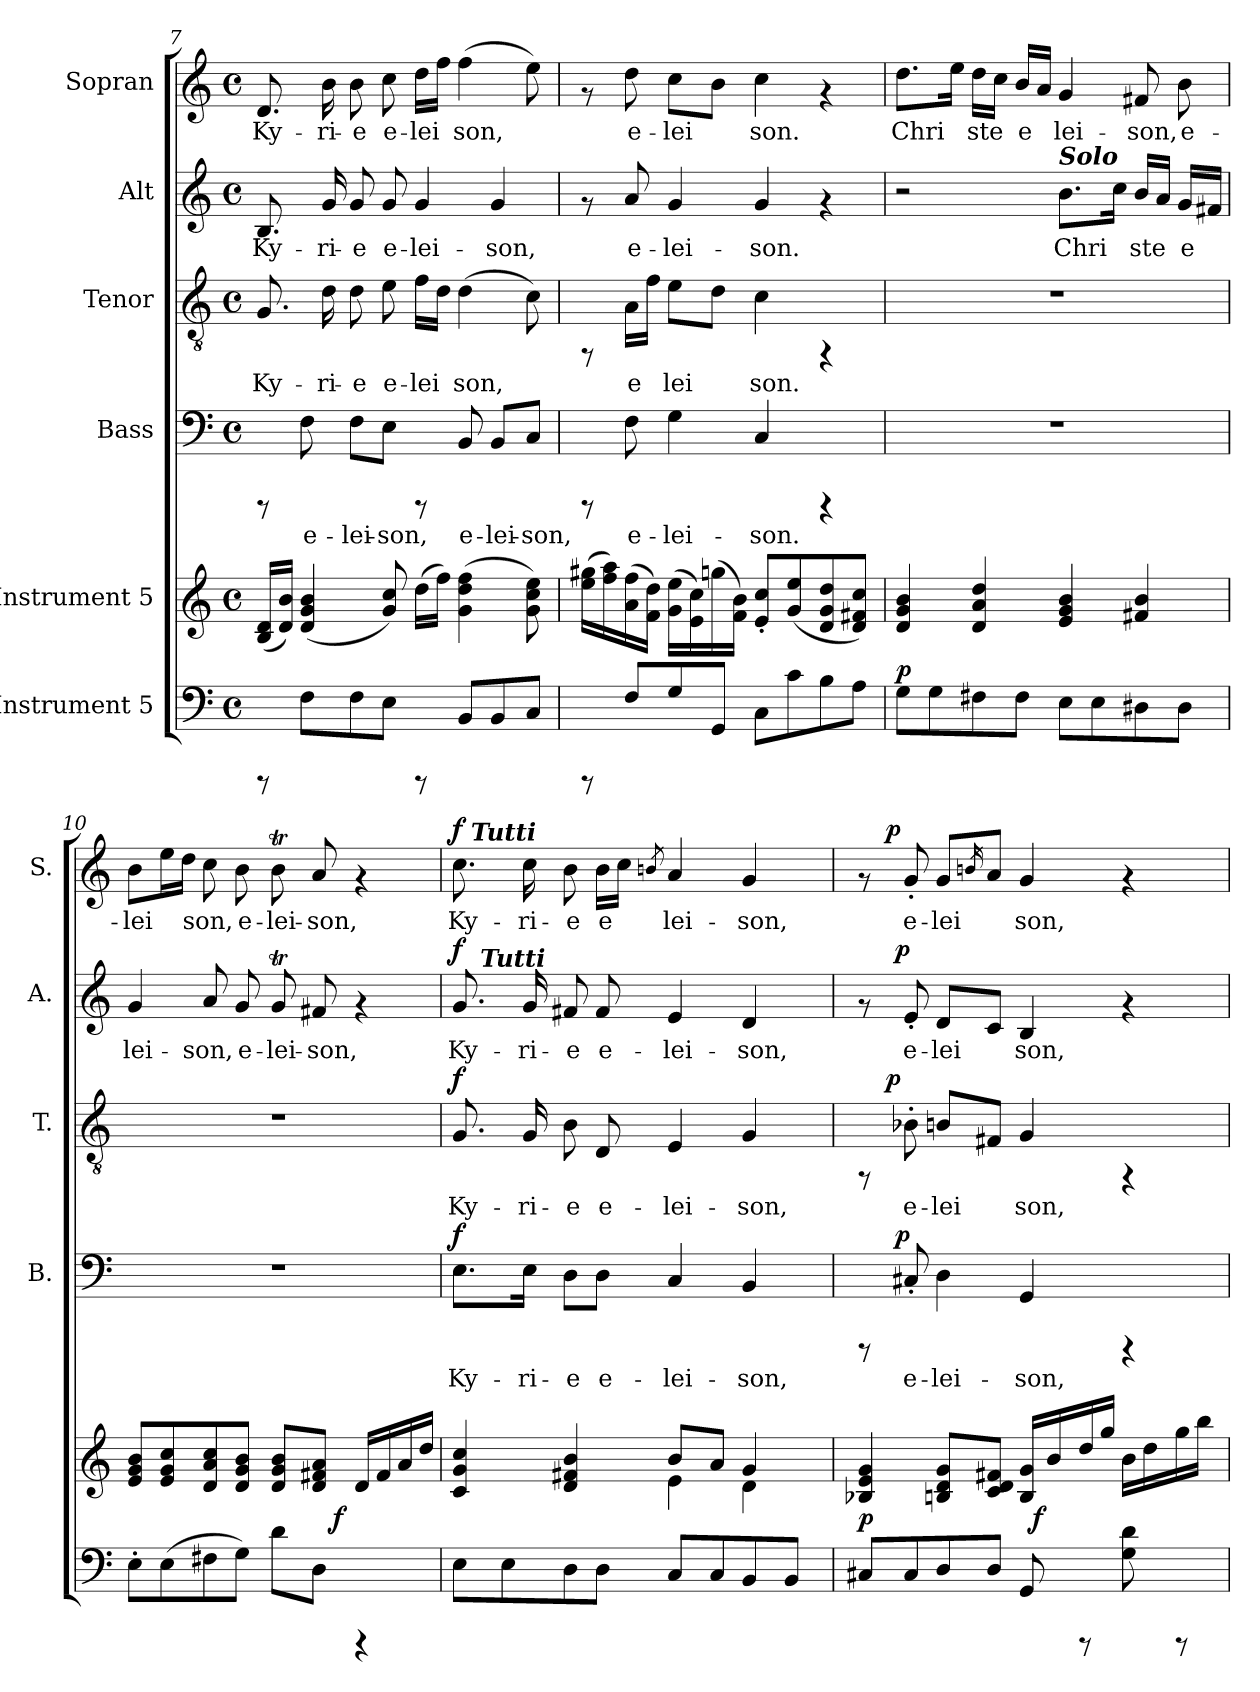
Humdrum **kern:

**kern	**dynam	**kern	**dynam	**kern	**text	**dynam	**kern	**text	**dynam	**kern	**text	**dynam	**kern	**text	**dynam
*part6	*part6	*part5	*part5	*part4	*part4	*part4	*part3	*part3	*part3	*part2	*part2	*part2	*part1	*part1	*part1
*staff6	*staff6	*staff5	*staff5	*staff4	*staff4	*staff4	*staff3	*staff3	*staff3	*staff2	*staff2	*staff2	*staff1	*staff1	*staff1
*I"Instrument 5	*	*I"Instrument 5	*	*I"Bass	*	*	*I"Tenor	*	*	*I"Alt	*	*	*I"Sopran	*	*
*	*	*	*	*I'B.	*	*	*I'T.	*	*	*I'A.	*	*	*I'S.	*	*
!!LO:PB:g=z
*clefF4	*	*clefG2	*	*clefF4	*	*	*clefGv2	*	*	*clefG2	*	*	*clefG2	*	*
*k[]	*	*k[]	*	*k[]	*	*	*k[]	*	*	*k[]	*	*	*k[]	*	*
*C:	*	*C:	*	*C:	*	*	*C:	*	*	*C:	*	*	*C:	*	*
*M4/4	*	*M4/4	*	*M4/4	*	*	*M4/4	*	*	*M4/4	*	*	*M4/4	*	*
*met(c)	*	*met(c)	*	*met(c)	*	*	*met(c)	*	*	*met(c)	*	*	*met(c)	*	*
=7	=7	=7	=7	=7	=7	=7	=7	=7	=7	=7	=7	=7	=7	=7	=7
!	!	!	!	!	!	!	!	!LO:LY:b:cj	!	!	!LO:LY:b:cj	!	!	!LO:LY:b:cj	!
8rCCC	.	(<16d/ 16B/L	.	8rCCC	.	.	8.G/	Ky-	.	8.B/	Ky-	.	8.d/	Ky-	.
.	.	16d/ 16b/J)	.	.	.	.	.	.	.	.	.	.	.	.	.
!	!	!	!	!	!LO:LY:b:cj	!	!	!	!	!	!	!	!	!	!
8F\L	.	(<4g/ 4d/ 4b/	.	8F\	e-	.	.	.	.	.	.	.	.	.	.
!	!	!	!	!	!	!	!	!LO:LY:b:cj	!	!	!LO:LY:b:cj	!	!	!LO:LY:b:cj	!
.	.	.	.	.	.	.	16d\	-ri-	.	16g/	-ri-	.	16b\	-ri-	.
!	!	!	!	!	!LO:LY:b:cj	!	!	!LO:LY:b:cj	!	!	!LO:LY:b:cj	!	!	!LO:LY:b:cj	!
8F\	.	.	.	8F\L	-lei-	.	8d\	-e	.	8g/	-e	.	8b\	-e	.
!	!	!	!	!	!LO:LY:b:cj	!	!	!LO:LY:b:cj	!	!	!LO:LY:b:cj	!	!	!LO:LY:b:cj	!
8E\J	.	8cc/ 8g/)	.	8E\J	-son,	.	8e\	e-	.	8g/	e-	.	8cc\	e-	.
!	!	!	!	!	!	!	!	!LO:LY:b:cj	!	!	!LO:LY:b:cj	!	!	!LO:LY:b:cj	!
8rCCC	.	(>16dd\L	.	8rCCC	.	.	16f\L	-lei-	.	4g/	-lei-	.	16dd\L	-lei-	.
!	!	!	!	!	!	!	!	!LO:LY:b:cj	!	!	!	!	!	!LO:LY:b:cj	!
.	.	16ff\J)	.	.	.	.	16d\J	--	.	.	.	.	16ff\J	--	.
!	!	!	!	!	!LO:LY:b:cj	!	!	!LO:LY:b:cj	!	!	!	!	!	!LO:LY:b:cj	!
8BB/L	.	(>4ff\ 4dd\ 4g\	.	8BB/	e-	.	(>4d\	-son,	.	.	.	.	(>4ff\	-son,	.
!	!	!	!	!	!LO:LY:b:cj	!	!	!	!	!	!LO:LY:b:cj	!	!	!	!
8BB/	.	.	.	8BB/L	-lei-	.	.	.	.	4g/	-son,	.	.	.	.
!	!	!	!	!	!LO:LY:b:cj	!	!	!LO:LY:b:cj	!	!	!	!	!	!LO:LY:b:cj	!
8C/J	.	8ee\ 8cc\ 8g\)	.	8C/J	-son,	.	8c\)	.	.	.	.	.	8ee\)	.	.
=8	=8	=8	=8	=8	=8	=8	=8	=8	=8	=8	=8	=8	=8	=8	=8
8rCCC	.	(>16ee\ 16gg#X\L	.	8rCCC	.	.	8rFF	.	.	8rf	.	.	8rf	.	.
.	.	16ff\ 16aa\)	.	.	.	.	.	.	.	.	.	.	.	.	.
!	!	!	!	!	!LO:LY:b:cj	!	!	!LO:LY:b:cj	!	!	!LO:LY:b:cj	!	!	!LO:LY:b:cj	!
8F/L	.	(>16ff\ 16a\	.	8F\	e-	.	16A\L	e-	.	8a/	e-	.	8dd\	e-	.
!	!	!	!	!	!	!	!	!LO:LY:b:cj	!	!	!	!	!	!	!
.	.	16f\ 16dd\J)	.	.	.	.	16f\J	--	.	.	.	.	.	.	.
!	!	!	!	!	!LO:LY:b:cj	!	!	!LO:LY:b:cj	!	!	!LO:LY:b:cj	!	!	!LO:LY:b:cj	!
8G/	.	(>16g\ 16ee\L	.	4G\	-lei-	.	8e\L	-lei-	.	4g/	-lei-	.	8cc\L	-lei-	.
.	.	16cc\ 16e\)	.	.	.	.	.	.	.	.	.	.	.	.	.
!	!	!	!	!	!	!	!	!LO:LY:b:cj	!	!	!	!	!	!LO:LY:b:cj	!
8GG/J	.	(>16ggn\	.	.	.	.	8d\J	--	.	.	.	.	8b\J	--	.
.	.	16f\ 16b\J)	.	.	.	.	.	.	.	.	.	.	.	.	.
!	!	!	!	!	!LO:LY:b:cj	!	!	!LO:LY:b:cj	!	!	!LO:LY:b:cj	!	!	!LO:LY:b:cj	!
8C\L	.	8e/'< 8cc/'<L	.	4C/	-son.	.	4c\	-son.	.	4g/	-son.	.	4cc\	-son.	.
8c\	.	(<8ee/ 8g/	.	.	.	.	.	.	.	.	.	.	.	.	.
8B\	.	8g/ 8d/ 8dd/	.	4rCCC	.	.	4rFF	.	.	4rf	.	.	4rf	.	.
8A\J	.	8cc/ 8f#X/ 8d/J)	.	.	.	.	.	.	.	.	.	.	.	.	.
=9	=9	=9	=9	=9	=9	=9	=9	=9	=9	=9	=9	=9	=9	=9	=9
!	!LO:DY:a	!	!	!	!	!	!	!	!	!	!	!	!	!LO:LY:b:cj	!
8G\L	p	4g/ 4d/ 4b/	.	1r	.	.	1r	.	.	2r	.	.	8.dd\L	Chri-	.
8G\	.	.	.	.	.	.	.	.	.	.	.	.	.	.	.
!	!	!	!	!	!	!	!	!	!	!	!	!	!	!LO:LY:b:cj	!
.	.	.	.	.	.	.	.	.	.	.	.	.	16ee\J	--	.
!	!	!	!	!	!	!	!	!	!	!	!	!	!	!LO:LY:b:cj	!
8F#X\	.	4dd/ 4d/ 4a/	.	.	.	.	.	.	.	.	.	.	16dd\L	-ste	.
!	!	!	!	!	!	!	!	!	!	!	!	!	!	!LO:LY:b:cj	!
.	.	.	.	.	.	.	.	.	.	.	.	.	16cc\J	.	.
!	!	!	!	!	!	!	!	!	!	!	!	!	!	!LO:LY:b:cj	!
8F#\J	.	.	.	.	.	.	.	.	.	.	.	.	16b/L	e-	.
!	!	!	!	!	!	!	!	!	!	!	!	!	!	!LO:LY:b:cj	!
.	.	.	.	.	.	.	.	.	.	.	.	.	16a/J	--	.
!	!	!	!	!	!	!	!	!	!	!LO:TX:a:Bi:t=Solo	!	!	!	!	!
!	!	!	!	!	!	!	!	!	!	!	!LO:LY:b:cj	!	!	!LO:LY:b:cj	!
8E\L	.	4g/ 4e/ 4b/	.	.	.	.	.	.	.	8.b\L	Chri-	.	4g/	-lei-	.
8E\	.	.	.	.	.	.	.	.	.	.	.	.	.	.	.
!	!	!	!	!	!	!	!	!	!	!	!LO:LY:b:cj	!	!	!	!
.	.	.	.	.	.	.	.	.	.	16cc\J	--	.	.	.	.
!	!	!	!	!	!	!	!	!	!	!	!LO:LY:b:cj	!	!	!LO:LY:b:cj	!
8D#X\	.	4b/ 4f#X/	.	.	.	.	.	.	.	16b/L	-ste	.	8f#X/	-son,	.
!	!	!	!	!	!	!	!	!	!	!	!LO:LY:b:cj	!	!	!	!
.	.	.	.	.	.	.	.	.	.	16a/J	.	.	.	.	.
!	!	!	!	!	!	!	!	!	!	!	!LO:LY:b:cj	!	!	!LO:LY:b:cj	!
8D#\J	.	.	.	.	.	.	.	.	.	16g/L	e-	.	8b\	e-	.
!	!	!	!	!	!	!	!	!	!	!	!LO:LY:b:cj	!	!	!	!
.	.	.	.	.	.	.	.	.	.	16f#X/J	--	.	.	.	.
=10	=10	=10	=10	=10	=10	=10	=10	=10	=10	=10	=10	=10	=10	=10	=10
!	!	!	!	!	!	!	!	!	!	!	!LO:LY:b:cj	!	!	!LO:LY:b:cj	!
*	*	*^	*	*	*	*	*	*	*	*	*	*	*	*	*
8E'>\L	.	8b/ 8g/ 8e/L	2ryy	.	1r	.	.	1r	.	.	4g/	-lei-	.	8b\L	-lei-	.
!	!	!	!	!	!	!	!	!	!	!	!	!	!	!	!LO:LY:b:cj	!
(>8E\	.	8cc/ 8g/ 8e/	.	.	.	.	.	.	.	.	.	.	.	16ee\	--	.
!	!	!	!	!	!	!	!	!	!	!	!	!	!	!	!LO:LY:b:cj	!
.	.	.	.	.	.	.	.	.	.	.	.	.	.	16dd\J	--	.
!	!	!	!	!	!	!	!	!	!	!	!	!LO:LY:b:cj	!	!	!LO:LY:b:cj	!
8F#X\	.	8a/ 8d/ 8cc/	.	.	.	.	.	.	.	.	8a/	-son,	.	8cc\	-son,	.
!	!	!	!	!	!	!	!	!	!	!	!	!LO:LY:b:cj	!	!	!LO:LY:b:cj	!
8G\J)	.	8b/ 8d/ 8g/J	.	.	.	.	.	.	.	.	8g/	e-	.	8b\	e-	.
!	!	!	!	!	!	!	!	!	!	!	!	!LO:LY:b:cj	!	!	!LO:LY:b:cj	!
8d\L	.	8b/ 8g/ 8d/L	8.ryy	.	.	.	.	.	.	.	8gT/	-lei-	.	8bt\	-lei-	.
!	!	!	!	!	!	!	!	!	!	!	!	!LO:LY:b:cj	!	!	!LO:LY:b:cj	!
8D\J	.	8a/ 8d/ 8f#X/J	.	.	.	.	.	.	.	.	8f#X/	-son,	.	8a/	-son,	.
!	!	!	!	!LO:DY:b	!	!	!	!	!	!	!	!	!	!	!	!
.	.	.	4ryy	f	.	.	.	.	.	.	.	.	.	.	.	.
4rCCC	.	16d/L	.	.	.	.	.	.	.	.	4rf	.	.	4rf	.	.
.	.	16f#/	.	.	.	.	.	.	.	.	.	.	.	.	.	.
.	.	16a/	.	.	.	.	.	.	.	.	.	.	.	.	.	.
.	.	16dd/J	16ryy	.	.	.	.	.	.	.	.	.	.	.	.	.
!!LO:LB:g=z
=11	=11	=11	=11	=11	=11	=11	=11	=11	=11	=11	=11	=11	=11	=11	=11	=11
!	!	!	!	!	!	!LO:LY:b:cj	!LO:DY:a	!	!LO:LY:b:cj	!LO:DY:a	!	!LO:LY:b:cj	!LO:DY:a	!	!LO:LY:b:cj	!LO:DY:a
*	*	*	*	*	*	*	*	*	*	*	*^	*	*	*^	*	*
8E\L	.	4cc/ 4c/ 4g/	2ryy	.	8.E\L	Ky-	f	8.G/	Ky-	f	8.g/	16ryy	Ky-	f	8.cc\	32.ryy	Ky-	f
!	!	!	!	!	!	!	!	!	!	!	!	!	!	!	!	!LO:TX:a:Bi:t=Tutti	!	!
.	.	.	.	.	.	.	.	.	.	.	.	.	.	.	.	2ryy	.	.
!	!	!	!	!	!	!	!	!	!	!	!	!LO:TX:a:Bi:t=Tutti	!	!	!	!	!	!
.	.	.	.	.	.	.	.	.	.	.	.	2...ryy	.	.	.	.	.	.
8E\	.	.	.	.	.	.	.	.	.	.	.	.	.	.	.	.	.	.
!	!	!	!	!	!	!LO:LY:b:cj	!	!	!LO:LY:b:cj	!	!	!	!LO:LY:b:cj	!	!	!	!LO:LY:b:cj	!
.	.	.	.	.	16E\Jk	-ri-	.	16G/	-ri-	.	16g/	.	-ri-	.	16cc\	.	-ri-	.
!	!	!	!	!	!	!LO:LY:b:cj	!	!	!LO:LY:b:cj	!	!	!	!LO:LY:b:cj	!	!	!	!LO:LY:b:cj	!
8D\	.	4b/ 4d/ 4f#X/	.	.	8D\L	-e	.	8B\	-e	.	8f#X/	.	-e	.	8b\	.	-e	.
!	!	!	!	!	!	!LO:LY:b:cj	!	!	!LO:LY:b:cj	!	!	!	!LO:LY:b:cj	!	!	!	!LO:LY:b:cj	!
8D\J	.	.	.	.	8D\J	e-	.	8D/	e-	.	8f#/	.	e-	.	16b\L	.	e-	.
!	!	!	!	!	!	!	!	!	!	!	!	!	!	!	!	!	!LO:LY:b:cj	!
.	.	.	.	.	.	.	.	.	.	.	.	.	.	.	16cc\J	.	--	.
.	.	.	.	.	.	.	.	.	.	.	.	.	.	.	8qbn/	.	.	.
!	!	!	!	!	!	!LO:LY:b:cj	!	!	!LO:LY:b:cj	!	!	!	!LO:LY:b:cj	!	!	!	!LO:LY:b:cj	!
8C/L	.	8b/L	4e\	.	4C/	-lei-	.	4E/	-lei-	.	4e/	.	-lei-	.	4a/	.	-lei-	.
.	.	.	.	.	.	.	.	.	.	.	.	.	.	.	.	4ryy	.	.
8C/	.	8a/J	.	.	.	.	.	.	.	.	.	.	.	.	.	.	.	.
!	!	!	!	!	!	!LO:LY:b:cj	!	!	!LO:LY:b:cj	!	!	!	!LO:LY:b:cj	!	!	!	!LO:LY:b:cj	!
8BB/	.	4g/	4d\	.	4BB/	-son,	.	4G/	-son,	.	4d/	.	-son,	.	4g/	.	-son,	.
.	.	.	.	.	.	.	.	.	.	.	.	.	.	.	.	8ryy	.	.
8BB/J	.	.	.	.	.	.	.	.	.	.	.	.	.	.	.	.	.	.
.	.	.	.	.	.	.	.	.	.	.	.	.	.	.	.	16ryy	.	.
.	.	.	.	.	.	.	.	.	.	.	.	.	.	.	.	64ryy	.	.
=12	=12	=12	=12	=12	=12	=12	=12	=12	=12	=12	=12	=12	=12	=12	=12	=12	=12	=12
!	!	!	!	!LO:DY:b	!	!	!	!	!	!	!	!	!	!	!	!	!	!
*	*	*	*	*	*^	*	*	*^	*	*	*	*	*	*	*	*	*	*
8C#X/L	.	4g/ 4e/ 4B-X/	2ryy	p	8rCCC	16..ryy	.	.	8rFF	16.ryy	.	.	8rf	16..ryy	.	.	8rf	16.ryy	.	.
!	!	!	!	!	!	!	!	!	!	!	!	!LO:DY:a	!	!	!	!	!	!	!	!LO:DY:a
.	.	.	.	.	.	.	.	.	.	2ryy	.	p	.	.	.	.	.	2ryy	.	p
!	!	!	!	!	!	!	!	!LO:DY:a	!	!	!	!	!	!	!	!LO:DY:a	!	!	!	!
.	.	.	.	.	.	2ryy	.	p	.	.	.	.	.	2ryy	.	p	.	.	.	.
!	!	!	!	!	!	!	!LO:LY:b:cj	!	!	!	!LO:LY:b:cj	!	!	!	!LO:LY:b:cj	!	!	!	!LO:LY:b:cj	!
8C#/	.	.	.	.	8C#X'</	.	e-	.	8B-X'>\	.	e-	.	8e'</	.	e-	.	8g'</	.	e-	.
!	!	!	!	!	!	!	!LO:LY:b:cj	!	!	!	!LO:LY:b:cj	!	!	!	!LO:LY:b:cj	!	!	!	!LO:LY:b:cj	!
8D/	.	8g/ 8d/ 8Bn/L	.	.	4D\	.	-lei-	.	8Bn/L	.	-lei-	.	8d/L	.	-lei-	.	8g/L	.	-lei-	.
.	.	.	.	.	.	.	.	.	.	.	.	.	.	.	.	.	16qbn/	.	.	.
!	!	!	!	!	!	!	!	!	!	!	!LO:LY:b:cj	!	!	!	!LO:LY:b:cj	!	!	!	!LO:LY:b:cj	!
8D/J	.	8f#X/ 8c/ 8d/J	.	.	.	.	.	.	8F#X/J	.	--	.	8c/J	.	--	.	8a/J	.	--	.
!	!	!	!	!	!	!	!LO:LY:b:cj	!	!	!	!LO:LY:b:cj	!	!	!	!LO:LY:b:cj	!	!	!	!LO:LY:b:cj	!
8GG/	.	16g/ 16B/L	32ryy	.	4GG/	.	-son,	.	4G/	.	-son,	.	4B/	.	-son,	.	4g/	.	-son,	.
!	!	!	!	!LO:DY:b	!	!	!	!	!	!	!	!	!	!	!	!	!	!	!	!
.	.	.	4...ryy	f	.	.	.	.	.	.	.	.	.	.	.	.	.	.	.	.
.	.	16b/	.	.	.	.	.	.	.	.	.	.	.	.	.	.	.	.	.	.
.	.	.	.	.	.	.	.	.	.	4ryy	.	.	.	.	.	.	.	4ryy	.	.
.	.	.	.	.	.	4ryy	.	.	.	.	.	.	.	4ryy	.	.	.	.	.	.
8rCCC	.	16dd/	.	.	.	.	.	.	.	.	.	.	.	.	.	.	.	.	.	.
.	.	16gg/J	.	.	.	.	.	.	.	.	.	.	.	.	.	.	.	.	.	.
8G\ 8d\	.	16b\L	.	.	4rCCC	.	.	.	4rFF	.	.	.	4rf	.	.	.	4rf	.	.	.
.	.	16dd\	.	.	.	.	.	.	.	.	.	.	.	.	.	.	.	.	.	.
.	.	.	.	.	.	.	.	.	.	8ryy	.	.	.	.	.	.	.	8ryy	.	.
.	.	.	.	.	.	8ryy	.	.	.	.	.	.	.	8ryy	.	.	.	.	.	.
8rCCC	.	16gg\	.	.	.	.	.	.	.	.	.	.	.	.	.	.	.	.	.	.
.	.	16bb\J	.	.	.	.	.	.	.	.	.	.	.	.	.	.	.	.	.	.
.	.	.	.	.	.	.	.	.	.	32ryy	.	.	.	.	.	.	.	32ryy	.	.
.	.	.	.	.	.	64ryy	.	.	.	.	.	.	.	64ryy	.	.	.	.	.	.
*	*	*v	*v	*	*	*	*	*	*v	*v	*	*	*v	*v	*	*	*v	*v	*	*
*	*	*	*	*v	*v	*	*	*	*	*	*	*	*	*	*	*
=	=	=	=	=	=	=	=	=	=	=	=	=	=	=	=
*-	*-	*-	*-	*-	*-	*-	*-	*-	*-	*-	*-	*-	*-	*-	*-
